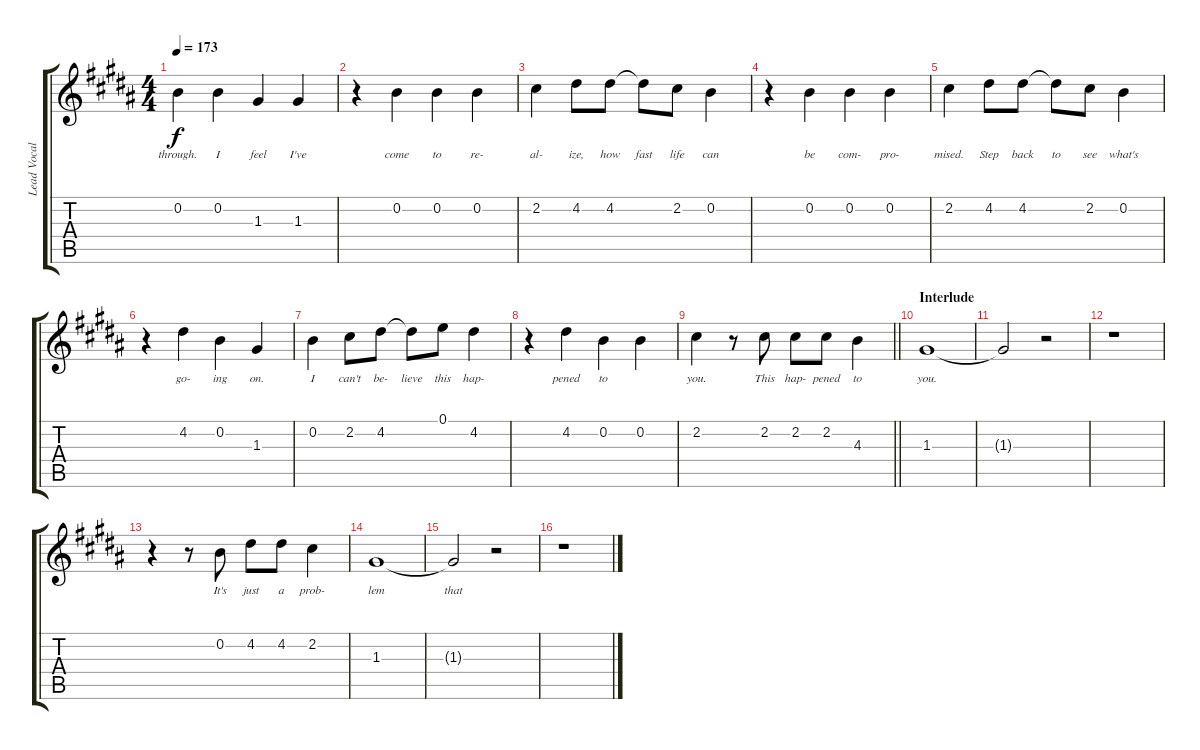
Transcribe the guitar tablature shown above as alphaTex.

\track ("Lead Vocals" "Lead Vocal") {instrument electricguitarjazz}
\staff {score tabs}
\tuning (E4 B3 G3 D3 A2 E2) {hide}
\ts (4 4)
\tempo 173
\clef g2
\ks g#minor
0.2.4{lyrics (0 "through.") lyrics (1 "") lyrics (2 "") lyrics (3 "") lyrics (4 "") dy f} 0.2.4{lyrics (0 "I") lyrics (1 "") lyrics (2 "") lyrics (3 "") lyrics (4 "")} 1.3.4{lyrics (0 "feel") lyrics (1 "") lyrics (2 "") lyrics (3 "") lyrics (4 "")} 1.3.4{lyrics (0 "I've") lyrics (1 "") lyrics (2 "") lyrics (3 "") lyrics (4 "")} |
r.4 0.2.4{lyrics (0 "come") lyrics (1 "") lyrics (2 "") lyrics (3 "") lyrics (4 "")} 0.2.4{lyrics (0 "to") lyrics (1 "") lyrics (2 "") lyrics (3 "") lyrics (4 "")} 0.2.4{lyrics (0 "re-") lyrics (1 "") lyrics (2 "") lyrics (3 "") lyrics (4 "")} |
2.2.4{lyrics (0 "al-") lyrics (1 "") lyrics (2 "") lyrics (3 "") lyrics (4 "")} 4.2.8{lyrics (0 "ize,") lyrics (1 "") lyrics (2 "") lyrics (3 "") lyrics (4 "")} 4.2.8{lyrics (0 "how") lyrics (1 "") lyrics (2 "") lyrics (3 "") lyrics (4 "")} 4.2{t}.8{lyrics (0 "fast") lyrics (1 "") lyrics (2 "") lyrics (3 "") lyrics (4 "")} 2.2.8{lyrics (0 "life") lyrics (1 "") lyrics (2 "") lyrics (3 "") lyrics (4 "")} 0.2.4{lyrics (0 "can") lyrics (1 "") lyrics (2 "") lyrics (3 "") lyrics (4 "")} |
r.4 0.2.4{lyrics (0 "be") lyrics (1 "") lyrics (2 "") lyrics (3 "") lyrics (4 "")} 0.2.4{lyrics (0 "com-") lyrics (1 "") lyrics (2 "") lyrics (3 "") lyrics (4 "")} 0.2.4{lyrics (0 "pro-") lyrics (1 "") lyrics (2 "") lyrics (3 "") lyrics (4 "")} |
2.2.4{lyrics (0 "mised.") lyrics (1 "") lyrics (2 "") lyrics (3 "") lyrics (4 "")} 4.2.8{lyrics (0 "Step") lyrics (1 "") lyrics (2 "") lyrics (3 "") lyrics (4 "")} 4.2.8{lyrics (0 "back") lyrics (1 "") lyrics (2 "") lyrics (3 "") lyrics (4 "")} 4.2{t}.8{lyrics (0 "to") lyrics (1 "") lyrics (2 "") lyrics (3 "") lyrics (4 "")} 2.2.8{lyrics (0 "see") lyrics (1 "") lyrics (2 "") lyrics (3 "") lyrics (4 "")} 0.2.4{lyrics (0 "what's") lyrics (1 "") lyrics (2 "") lyrics (3 "") lyrics (4 "")} |
r.4 4.2.4{lyrics (0 "go-") lyrics (1 "") lyrics (2 "") lyrics (3 "") lyrics (4 "")} 0.2.4{lyrics (0 "ing") lyrics (1 "") lyrics (2 "") lyrics (3 "") lyrics (4 "")} 1.3.4{lyrics (0 "on.") lyrics (1 "") lyrics (2 "") lyrics (3 "") lyrics (4 "")} |
0.2.4{lyrics (0 "I") lyrics (1 "") lyrics (2 "") lyrics (3 "") lyrics (4 "")} 2.2.8{lyrics (0 "can't") lyrics (1 "") lyrics (2 "") lyrics (3 "") lyrics (4 "")} 4.2.8{lyrics (0 "be-") lyrics (1 "") lyrics (2 "") lyrics (3 "") lyrics (4 "")} 4.2{t}.8{lyrics (0 "lieve") lyrics (1 "") lyrics (2 "") lyrics (3 "") lyrics (4 "")} 0.1.8{lyrics (0 "this") lyrics (1 "") lyrics (2 "") lyrics (3 "") lyrics (4 "")} 4.2.4{lyrics (0 "hap-") lyrics (1 "") lyrics (2 "") lyrics (3 "") lyrics (4 "")} |
r.4 4.2.4{lyrics (0 "pened") lyrics (1 "") lyrics (2 "") lyrics (3 "") lyrics (4 "")} 0.2.4{lyrics (0 "to") lyrics (1 "") lyrics (2 "") lyrics (3 "") lyrics (4 "")} 0.2.4{lyrics (0 "") lyrics (1 "") lyrics (2 "") lyrics (3 "") lyrics (4 "")} |
\barLineRight lightlight
2.2.4{lyrics (0 "you.") lyrics (1 "") lyrics (2 "") lyrics (3 "") lyrics (4 "")} r.8 2.2.8{lyrics (0 "This") lyrics (1 "") lyrics (2 "") lyrics (3 "") lyrics (4 "")} 2.2.8{lyrics (0 "hap-") lyrics (1 "") lyrics (2 "") lyrics (3 "") lyrics (4 "")} 2.2.8{lyrics (0 "pened") lyrics (1 "") lyrics (2 "") lyrics (3 "") lyrics (4 "")} 4.3.4{lyrics (0 "to") lyrics (1 "") lyrics (2 "") lyrics (3 "") lyrics (4 "")} |
\section ("" "Interlude")
1.3.1{lyrics (0 "you.") lyrics (1 "") lyrics (2 "") lyrics (3 "") lyrics (4 "")} |
1.3{t}.2{lyrics (0 "") lyrics (1 "") lyrics (2 "") lyrics (3 "") lyrics (4 "")} r.2 |
r.1 |
r.4 r.8 0.2.8{lyrics (0 "It's") lyrics (1 "") lyrics (2 "") lyrics (3 "") lyrics (4 "")} 4.2.8{lyrics (0 "just") lyrics (1 "") lyrics (2 "") lyrics (3 "") lyrics (4 "")} 4.2.8{lyrics (0 "a") lyrics (1 "") lyrics (2 "") lyrics (3 "") lyrics (4 "")} 2.2.4{lyrics (0 "prob-") lyrics (1 "") lyrics (2 "") lyrics (3 "") lyrics (4 "")} |
1.3.1{lyrics (0 "lem") lyrics (1 "") lyrics (2 "") lyrics (3 "") lyrics (4 "")} |
1.3{t}.2{lyrics (0 "that") lyrics (1 "") lyrics (2 "") lyrics (3 "") lyrics (4 "")} r.2 |
r.1
